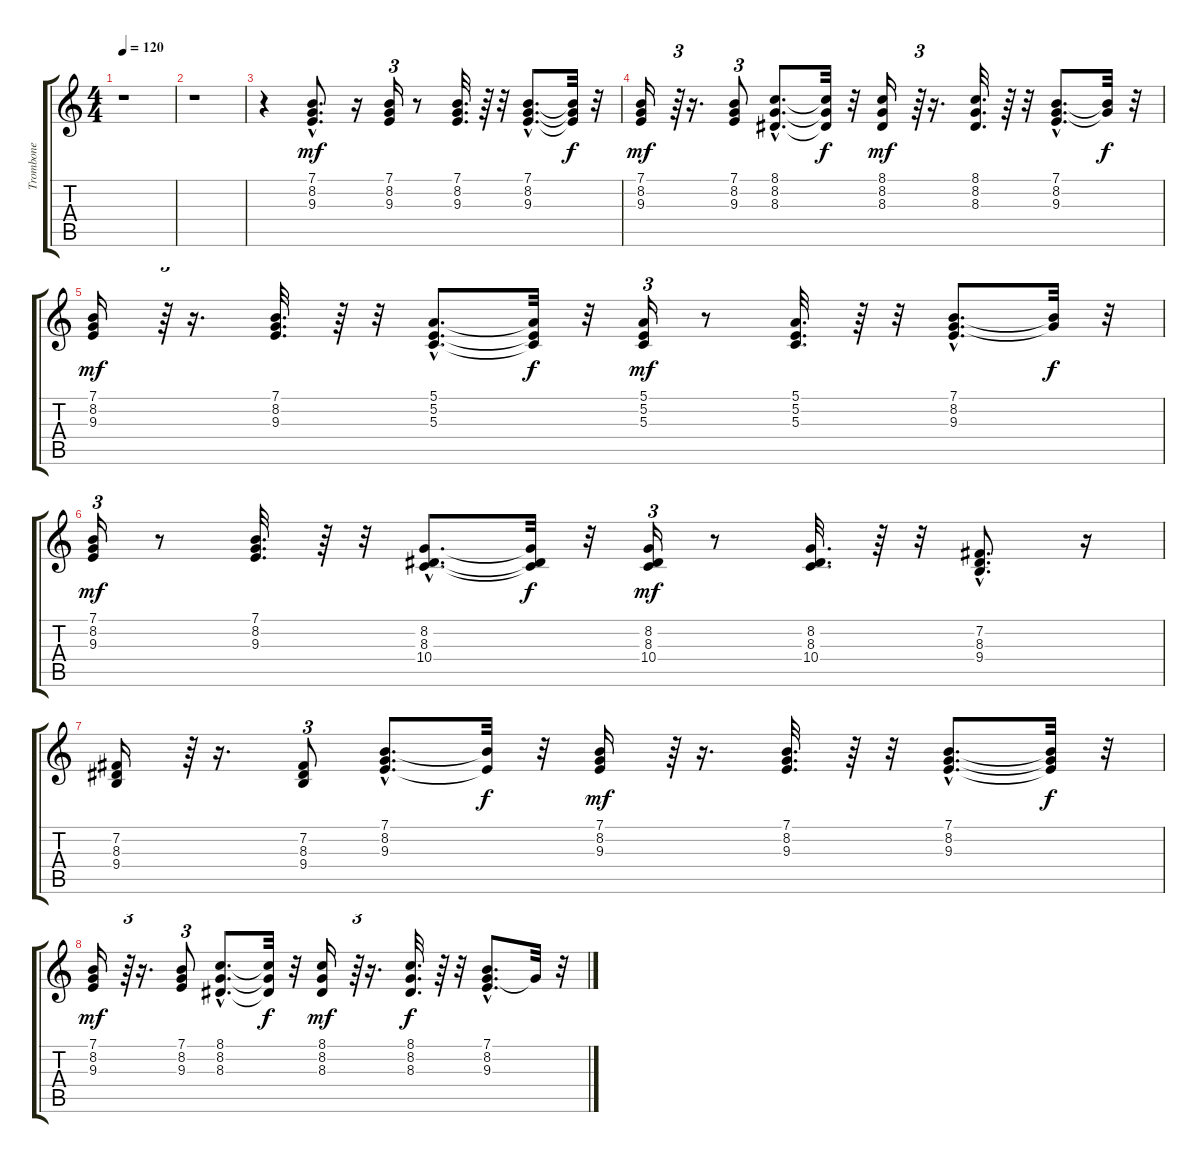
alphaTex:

\track ("Trombone" "Trombone") {instrument trombone}
\staff {score tabs}
\tuning (E4 B3 G3 D3 A2 E2) {hide}
\ts (4 4)
\tempo 120
\clef g2
\ks c
r.1{dy mf instrument trombone} |
r.1 |
r.4 (7.1{hac} 8.2{hac} 9.3{hac}).8{d volume 16 balance 6 instrument trombone} r.16 (7.1 8.2 9.3).16{tu (3 2)} r.8 (7.1 8.2 9.3).32{d} r.64 r.32 (7.1{hac} 8.2{hac} 9.3{hac}).8{d} (7.1{t} 8.2{t} 9.3{t}).32{dy f} r.32 |
(7.1 8.2 9.3).16{dy mf} r.64{tu (3 2)} r.16{d} (7.1 8.2 9.3).8{tu (3 2)} (8.1{hac} 8.2{hac} 8.3{hac}).8{d} (8.1{t} 8.2{t} 8.3{t}).32{dy f} r.32 (8.1 8.2 8.3).16{dy mf} r.64{tu (3 2)} r.16{d} (8.1 8.2 8.3).32{d} r.64 r.32 (7.1{hac} 8.2{hac} 9.3{hac}).8{d} (7.1{t} 8.2{t}).32{dy f} r.32 |
(7.1 8.2 9.3).16{dy mf} r.64{tu (3 2)} r.16{d} (7.1 8.2 9.3).32{d} r.64 r.32 (5.1{hac} 5.2{hac} 5.3{hac}).8{d} (5.1{t} 5.2{t} 5.3{t}).32{dy f} r.32 (5.1 5.2 5.3).16{tu (3 2) dy mf} r.8 (5.1 5.2 5.3).32{d} r.64 r.32 (7.1{hac} 8.2{hac} 9.3{hac}).8{d} (7.1{t} 8.2{t}).32{dy f} r.32 |
(7.1 8.2 9.3).16{tu (3 2) dy mf} r.8 (7.1 8.2 9.3).32{d} r.64 r.32 (8.2{hac} 8.3{hac} 10.4{hac}).8{d} (8.2{t} 8.3{t} 10.4{t}).32{dy f} r.32 (8.2 8.3 10.4).16{tu (3 2) dy mf} r.8 (8.2 8.3 10.4).32{d} r.64 r.32 (7.2{hac} 8.3{hac} 9.4{hac}).8{d} r.16 |
(7.2 8.3 9.4).16 r.64{tu (3 2)} r.16{d} (7.2 8.3 9.4).8{tu (3 2)} (7.1{hac} 8.2{hac} 9.3{hac}).8{d} (7.1{t} 9.3{t}).32{dy f} r.32 (7.1 8.2 9.3).16{dy mf} r.64{tu (3 2)} r.16{d} (7.1 8.2 9.3).32{d} r.64 r.32 (7.1{hac} 8.2{hac} 9.3{hac}).8{d} (7.1{t} 8.2{t} 9.3{t}).32{dy f} r.32 |
(7.1 8.2 9.3).16{dy mf} r.64{tu (3 2)} r.16{d} (7.1 8.2 9.3).8{tu (3 2)} (8.1{hac} 8.2{hac} 8.3{hac}).8{d} (8.1{t} 8.2{t} 8.3{t}).32{dy f} r.32 (8.1 8.2 8.3).16{dy mf} r.64{tu (3 2)} r.16{d} (8.1 8.2 8.3).32{d dy f} r.64 r.32 (7.1{hac} 8.2{hac} 9.3{hac}).8{d} 8.2{t}.32 r.32
